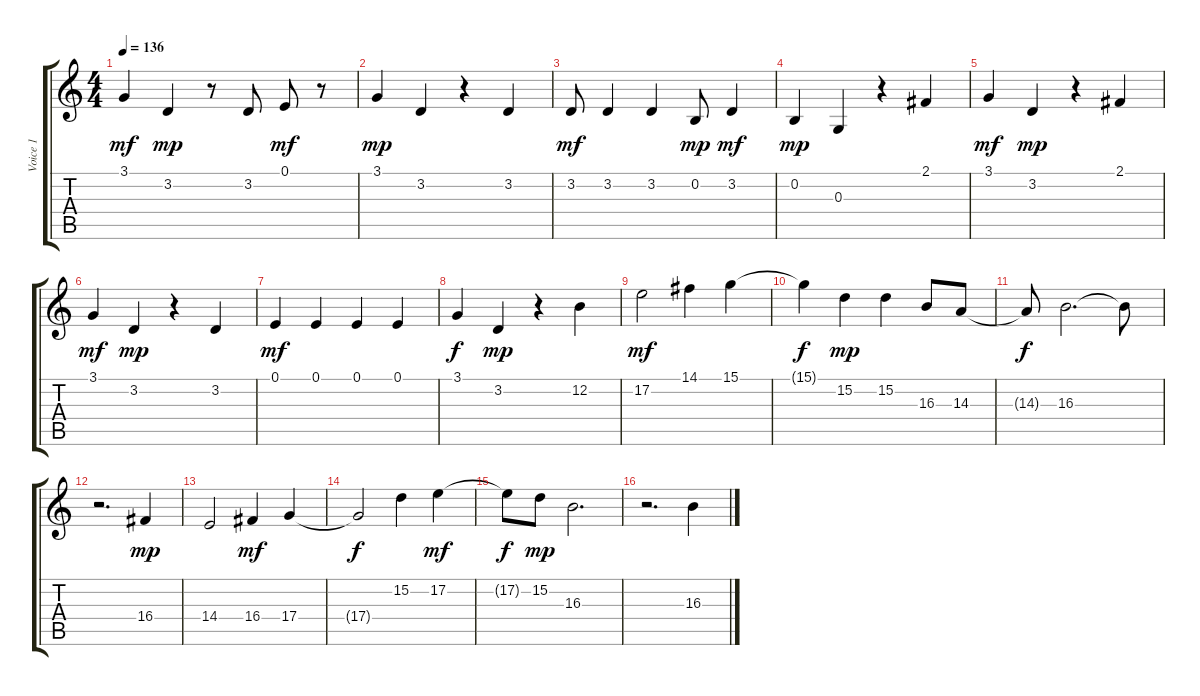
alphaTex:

\track ("Voice 1" "Voice 1") {instrument lead2sawtooth}
\staff {score tabs}
\tuning (E4 B3 G3 D3 A2 E2) {hide}
\ts (4 4)
\tempo 136
\clef g2
\ks c
3.1.4{dy mf} 3.2.4{dy mp} r.8 3.2.8 0.1.8{dy mf} r.8 |
3.1.4{dy mp} 3.2.4 r.4 3.2.4 |
3.2.8{dy mf} 3.2.4 3.2.4 0.2.8{dy mp} 3.2.4{dy mf} |
0.2.4{dy mp} 0.3.4 r.4 2.1.4 |
3.1.4{dy mf} 3.2.4{dy mp} r.4 2.1.4 |
3.1.4{dy mf} 3.2.4{dy mp} r.4 3.2.4 |
0.1.4{dy mf} 0.1.4 0.1.4 0.1.4 |
3.1.4{dy f} 3.2.4{dy mp} r.4 12.2.4 |
17.2.2{dy mf} 14.1.4 15.1.4 |
15.1{t}.4{dy f} 15.2.4{dy mp} 15.2.4 16.3.8 14.3.8 |
14.3{t}.8{dy f} 16.3.2{d} 16.3{t}.8 |
r.2{d} 16.4.4{dy mp} |
14.4.2 16.4.4{dy mf} 17.4.4 |
17.4{t}.2{dy f} 15.2.4 17.2.4{dy mf} |
17.2{t}.8{dy f} 15.2.8{dy mp} 16.3.2{d} |
r.2{d} 16.3.4
